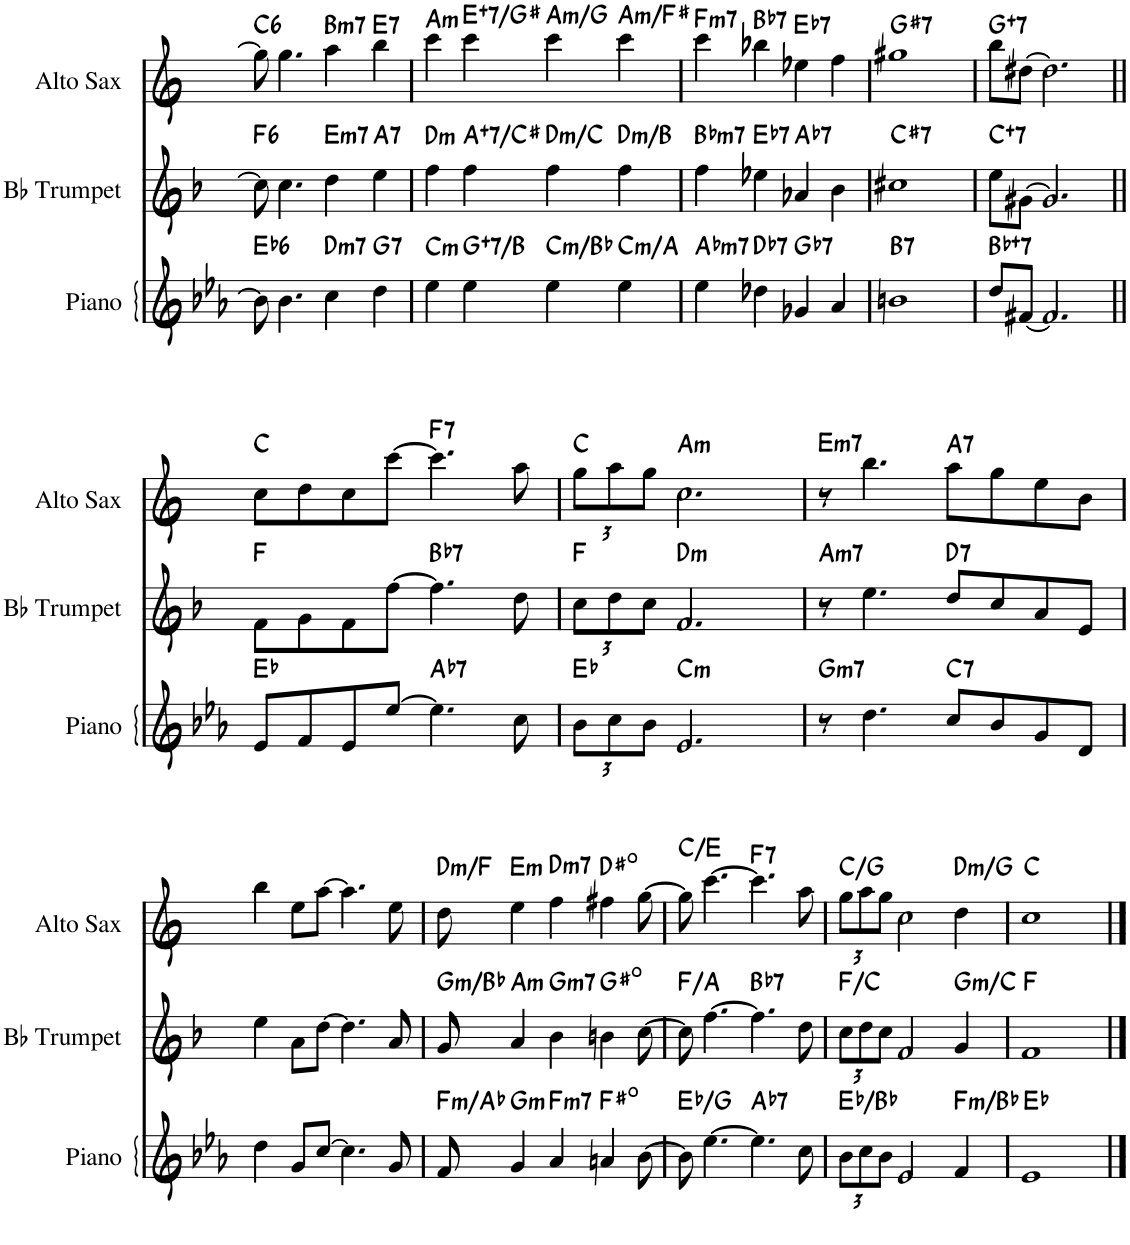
**kern	**harte	**kern	**harte	**kern	**harte
*part3	*part3	*part2	*part2	*part1	*part1
*staff3	*	*staff2	*	*staff1	*
*I"Piano	*	*I"Bb Trumpet	*	*I"Alto Sax	*
*I'Pno.	*	*I'Bb Tpt.	*	*I'Sax	*
!!LO:PB:g=z
*clefG2	*	*clefG2	*	*clefG2	*
*	*	*Trd1c2	*	*Trd5c9	*
*k[b-e-a-]	*	*k[b-]	*	*k[]	*
*M4/4	*	*M4/4	*	*M4/4	*
=1	=1	=1	=1	=1	=1
!	!LO:H:kt=6	!	!LO:H:kt=6	!	!LO:H:kt=6
8b-\]	Eb:maj6	8cc\]	F:maj6	8gg\]	C:maj6
4.b-\	.	4.cc\	.	4.gg\	.
!	!LO:H:kt=m7	!	!LO:H:kt=m7	!	!LO:H:kt=m7
4cc\	D:min7	4dd\	E:min7	4aa\	B:min7
!	!LO:H:kt=7	!	!LO:H:kt=7	!	!LO:H:kt=7
4dd\	G:7	4ee\	A:7	4bb\	E:7
=2	=2	=2	=2	=2	=2
!	!LO:H:kt=m	!	!LO:H:kt=m	!	!LO:H:kt=m
4ee-\	C:min	4ff\	D:min	4ccc\	A:min
!	!LO:H:kt=7	!	!LO:H:kt=7	!	!LO:H:kt=7
4ee-\	G:aug(b7)/3	4ff\	A:aug(b7)/3	4ccc\	E:aug(b7)/3
!	!LO:H:kt=m	!	!LO:H:kt=m	!	!LO:H:kt=m
4ee-\	C:min/b7	4ff\	D:min/b7	4ccc\	A:min/b7
!	!LO:H:kt=m	!	!LO:H:kt=m	!	!LO:H:kt=m
4ee-\	C:min/6	4ff\	D:min/6	4ccc\	A:min/6
=3	=3	=3	=3	=3	=3
!	!LO:H:kt=m7	!	!LO:H:kt=m7	!	!LO:H:kt=m7
4ee-\	Ab:min7	4ff\	Bb:min7	4ccc\	F:min7
!	!LO:H:kt=7	!	!LO:H:kt=7	!	!LO:H:kt=7
4dd-X\	Db:7	4ee-X\	Eb:7	4bb-X\	Bb:7
!	!LO:H:kt=7	!	!LO:H:kt=7	!	!LO:H:kt=7
4g-X/	Gb:7	4a-X/	Ab:7	4ee-X\	Eb:7
4a-/	.	4b-\	.	4ff\	.
=4	=4	=4	=4	=4	=4
!	!LO:H:kt=7	!	!LO:H:kt=7	!	!LO:H:kt=7
1bn	B:7	1cc#X	C#:7	1gg#X	G#:7
=5	=5	=5	=5	=5	=5
!	!LO:H:kt=7	!	!LO:H:kt=7	!	!LO:H:kt=7
8dd/L	Bb:aug(b7)	8ee\L	C:aug(b7)	8bb\L	G:aug(b7)
[8f#X/J	.	[8g#X\J	.	[8dd#X\J	.
2.f#/]	.	2.g#/]	.	2.dd#\]	.
!!LO:LB:g=z
=1||	=1||	=1||	=1||	=1||	=1||
8e-/L	Eb:maj	8f\L	F:maj	8cc\L	C:maj
8f/	.	8g\	.	8dd\	.
8e-/	.	8f\	.	8cc\	.
[8ee-/J	.	[8ff\J	.	[8ccc\J	.
!	!LO:H:kt=7	!	!LO:H:kt=7	!	!LO:H:kt=7
4.ee-\]	Ab:7	4.ff\]	Bb:7	4.ccc\]	F:7
8cc\	.	8dd\	.	8aa\	.
=2	=2	=2	=2	=2	=2
*Xbrackettup	*	*Xbrackettup	*	*Xbrackettup	*
12b-\L	Eb:maj	12cc\L	F:maj	12gg\L	C:maj
12cc\	.	12dd\	.	12aa\	.
12b-\J	.	12cc\J	.	12gg\J	.
!	!LO:H:kt=m	!	!LO:H:kt=m	!	!LO:H:kt=m
2.e-/	C:min	2.f/	D:min	2.cc\	A:min
=3	=3	=3	=3	=3	=3
!	!LO:H:kt=m7	!	!LO:H:kt=m7	!	!LO:H:kt=m7
8r	G:min7	8r	A:min7	8r	E:min7
4.dd\	.	4.ee\	.	4.bb\	.
!	!LO:H:kt=7	!	!LO:H:kt=7	!	!LO:H:kt=7
8cc/L	C:7	8dd/L	D:7	8aa\L	A:7
8b-/	.	8cc/	.	8gg\	.
8g/	.	8a/	.	8ee\	.
8d/J	.	8e/J	.	8b\J	.
!!LO:LB:g=z
=1	=1	=1	=1	=1	=1
4dd\	.	4ee\	.	4bb\	.
8g/L	.	8a\L	.	8ee\L	.
[8cc/J	.	[8dd\J	.	[8aa\J	.
4.cc\]	.	4.dd\]	.	4.aa\]	.
8g/	.	8a/	.	8ee\	.
=2	=2	=2	=2	=2	=2
!	!LO:H:kt=m	!	!LO:H:kt=m	!	!LO:H:kt=m
8f/	F:min/b3	8g/	G:min/b3	8dd\	D:min/b3
!	!LO:H:kt=m	!	!LO:H:kt=m	!	!LO:H:kt=m
4g/	G:min	4a/	A:min	4ee\	E:min
!	!LO:H:kt=m7	!	!LO:H:kt=m7	!	!LO:H:kt=m7
4a-/	F:min7	4b-\	G:min7	4ff\	D:min7
4an/	F#:dim	4bn\	G#:dim	4ff#X\	D#:dim
[8b-\	.	[8cc\	.	[8gg\	.
=3	=3	=3	=3	=3	=3
8b-\]	Eb:maj/3	8cc\]	F:maj/3	8gg\]	C:maj/3
[4.ee-\	.	[4.ff\	.	[4.ccc\	.
!	!LO:H:kt=7	!	!LO:H:kt=7	!	!LO:H:kt=7
4.ee-\]	Ab:7	4.ff\]	Bb:7	4.ccc\]	F:7
8cc\	.	8dd\	.	8aa\	.
=4	=4	=4	=4	=4	=4
12b-\L	Eb:maj/5	12cc\L	F:maj/5	12gg\L	C:maj/5
12cc\	.	12dd\	.	12aa\	.
12b-\J	.	12cc\J	.	12gg\J	.
2e-/	.	2f/	.	2cc\	.
!	!LO:H:kt=m	!	!LO:H:kt=m	!	!LO:H:kt=m
4f/	F:min/4	4g/	G:min/4	4dd\	D:min/4
=5	=5	=5	=5	=5	=5
1e-	Eb:maj	1f	F:maj	1cc	C:maj
==	==	==	==	==	==
*-	*-	*-	*-	*-	*-
